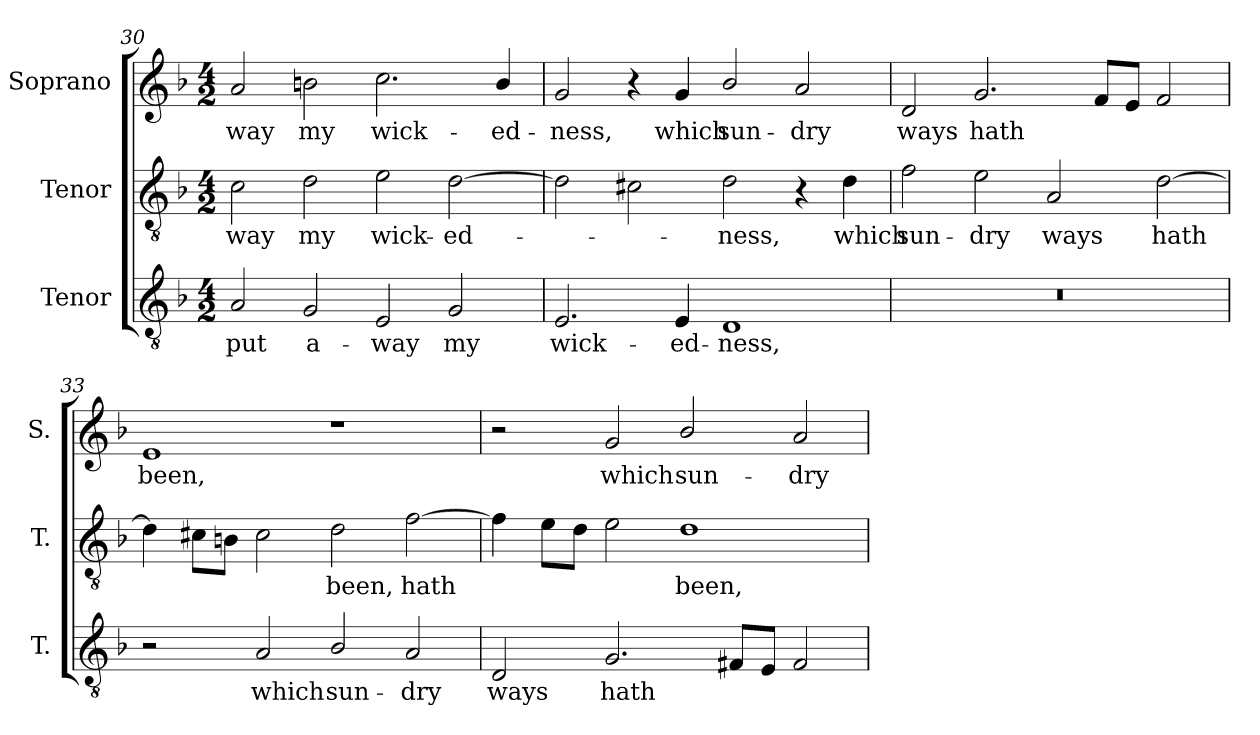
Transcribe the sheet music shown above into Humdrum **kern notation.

**kern	**text	**kern	**text	**kern	**text
*part3	*part3	*part2	*part2	*part1	*part1
*staff3	*staff3	*staff2	*staff2	*staff1	*staff1
*I"Tenor	*	*I"Tenor	*	*I"Soprano	*
*I'T.	*	*I'T.	*	*I'S.	*
!!LO:LB:g=z
*clefGv2	*	*clefGv2	*	*clefG2	*
*ITrd7c12	*	*ITrd7c12	*	*	*
*k[b-]	*	*k[b-]	*	*k[b-]	*
*F:	*	*F:	*	*F:	*
*M4/2	*	*M4/2	*	*M4/2	*
=30	=30	=30	=30	=30	=30
!	!LO:LY:b:color=#000000	!	!	!	!
!	!	!	!LO:LY:b:color=#000000	!	!
!	!	!	!	!	!LO:LY:b:color=#000000
2AAi/	put	2Ci\	-way	2ai/	-way
!	!LO:LY:b:color=#000000	!	!	!	!
!	!	!	!LO:LY:b:color=#000000	!	!
!	!	!	!	!	!LO:LY:b:color=#000000
2GGi/	a-	2Di\	my	2bni\	my
!	!LO:LY:b:color=#000000	!	!	!	!
!	!	!	!LO:LY:b:color=#000000	!	!
!	!	!	!	!	!LO:LY:b:color=#000000
2EEi/	-way	2Ei\	wick-	2.cci\	wick-
!	!LO:LY:b:color=#000000	!	!	!	!
!	!	!	!LO:LY:b:color=#000000	!	!
2GGi/	my	[2Di\	-ed-	.	.
!	!	!	!	!	!LO:LY:b:color=#000000
.	.	.	.	4bi/	-ed-
=31	=31	=31	=31	=31	=31
!	!LO:LY:b:color=#000000	!	!	!	!
!	!	!	!	!	!LO:LY:b:color=#000000
2.EEi/	wick-	2Di\]	.	2gi/	-ness,
.	.	2C#Xi\	.	4r	.
!	!LO:LY:b:color=#000000	!	!	!	!
!	!	!	!	!	!LO:LY:b:color=#000000
4EEi/	-ed-	.	.	4gi/	which
!	!LO:LY:b:color=#000000	!	!	!	!
!	!	!	!LO:LY:b:color=#000000	!	!
!	!	!	!	!	!LO:LY:b:color=#000000
1DDi	-ness,	2Di\	-ness,	2b-i/	sun-
!	!	!	!	!	!LO:LY:b:color=#000000
.	.	4r	.	2ai/	-dry
!	!	!	!LO:LY:b:color=#000000	!	!
.	.	4Di\	which	.	.
=32	=32	=32	=32	=32	=32
!LO:N:vis=1	!	!	!	!	!
!	!	!	!LO:LY:b:color=#000000	!	!
!	!	!	!	!	!LO:LY:b:color=#000000
0r	.	2Fi\	sun-	2di/	ways
!	!	!	!LO:LY:b:color=#000000	!	!
!	!	!	!	!	!LO:LY:b:color=#000000
.	.	2Ei\	-dry	2.gi/	hath
!	!	!	!LO:LY:b:color=#000000	!	!
.	.	2AAi/	ways	.	.
.	.	.	.	8fi/L	.
.	.	.	.	8ei/J	.
!	!	!	!LO:LY:b:color=#000000	!	!
.	.	[2Di\	hath	2fi/	.
=33	=33	=33	=33	=33	=33
!	!	!	!	!	!LO:LY:b:color=#000000
2r	.	4Di\]	.	1ei	been,
.	.	8C#Xi\L	.	.	.
.	.	8BBni\J	.	.	.
!	!LO:LY:b:color=#000000	!	!	!	!
2AAi/	which	2C#i\	.	.	.
!	!LO:LY:b:color=#000000	!	!	!	!
!	!	!	!LO:LY:b:color=#000000	!	!
2BB-i/	sun-	2Di\	been,	1r	.
!	!LO:LY:b:color=#000000	!	!	!	!
!	!	!	!LO:LY:b:color=#000000	!	!
2AAi/	-dry	[2Fi\	hath	.	.
=34	=34	=34	=34	=34	=34
!	!LO:LY:b:color=#000000	!	!	!	!
2DDi/	ways	4Fi\]	.	2r	.
.	.	8Ei\L	.	.	.
.	.	8Di\J	.	.	.
!	!LO:LY:b:color=#000000	!	!	!	!
!	!	!	!	!	!LO:LY:b:color=#000000
2.GGi/	hath	2Ei\	.	2gi/	which
!	!	!	!LO:LY:b:color=#000000	!	!
!	!	!	!	!	!LO:LY:b:color=#000000
.	.	1Di	been,	2b-i/	sun-
8FF#Xi/L	.	.	.	.	.
8EEi/J	.	.	.	.	.
!	!	!	!	!	!LO:LY:b:color=#000000
2FF#i/	.	.	.	2ai/	-dry
=	=	=	=	=	=
*-	*-	*-	*-	*-	*-
